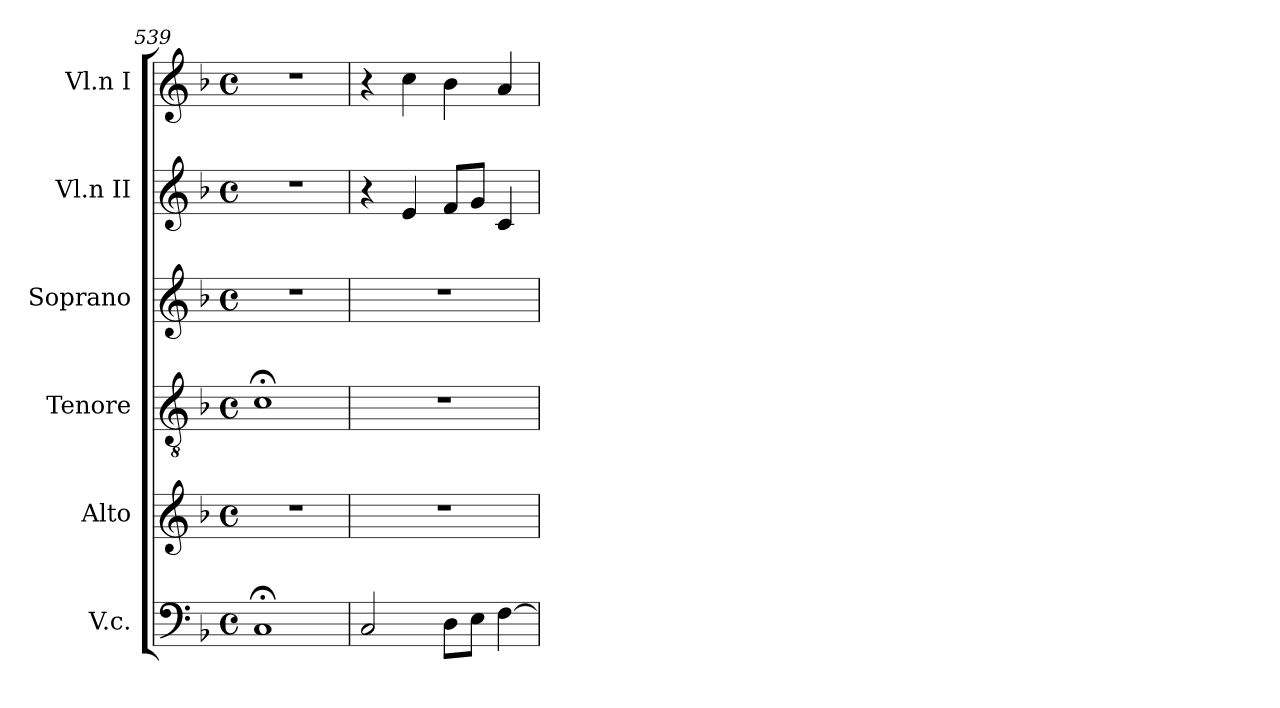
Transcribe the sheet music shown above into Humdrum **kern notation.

**kern	**kern	**kern	**text	**kern	**kern	**kern
*part6	*part5	*part4	*part4	*part3	*part2	*part1
*staff6	*staff5	*staff4	*staff4	*staff3	*staff2	*staff1
*I"V.c.	*I"Alto	*I"Tenore	*	*I"Soprano	*I"Vl.n II	*I"Vl.n I
*I'V.c.	*I'Alto	*I'Tenore	*	*I'Soprano	*I'Vl.n II	*I'Vl.n I
*clefF4	*clefG2	*clefGv2	*	*clefG2	*clefG2	*clefG2
*k[b-]	*k[b-]	*k[b-]	*	*k[b-]	*k[b-]	*k[b-]
*F:	*F:	*F:	*	*F:	*F:	*F:
*M4/4	*M4/4	*M4/4	*	*M4/4	*M4/4	*M4/4
*met(c)	*met(c)	*met(c)	*	*met(c)	*met(c)	*met(c)
=539	=539	=539	=539	=539	=539	=539
1C;	1r	1c;<	.	1r	1r	1r
!!LO:PB:g=z
=540	=540	=540	=540	=540	=540	=540
2C/	1r	1r	.	1r	4r	4r
.	.	.	.	.	4e/	4cc\
8D\L	.	.	.	.	8f/L	4b-\
8E\J	.	.	.	.	8g/J	.
[>4F\	.	.	.	.	4c/	4a/
=	=	=	=	=	=	=
*-	*-	*-	*-	*-	*-	*-
